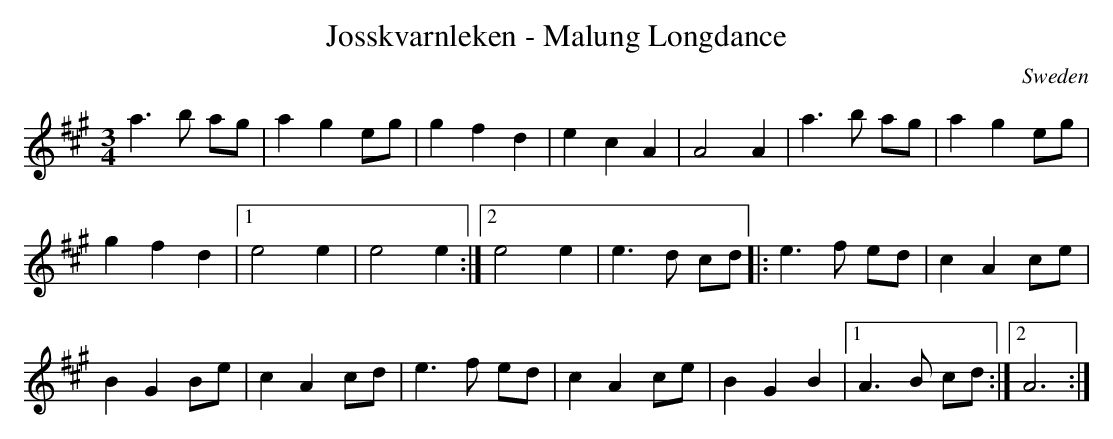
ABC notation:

X:1
T:Josskvarnleken - Malung Longdance
M:3/4
O:Sweden
K:A major
a3b ag   | a2 g2 eg | g2 f2 d2 | e2 c2 A2 | \
A4 A2    | a3b ag   | a2 g2 eg |
g2 f2 d2 |1 e4 e2   | e4 e2   :|2 e4 e2   | e3d cd  |: \
e3f ed   | c2A2 ce  |
B2G2 Be  | c2A2 cd  | e3f ed   | c2A2 ce  | B2G2 B2 |1 A3B cd :|2 A6 :|
